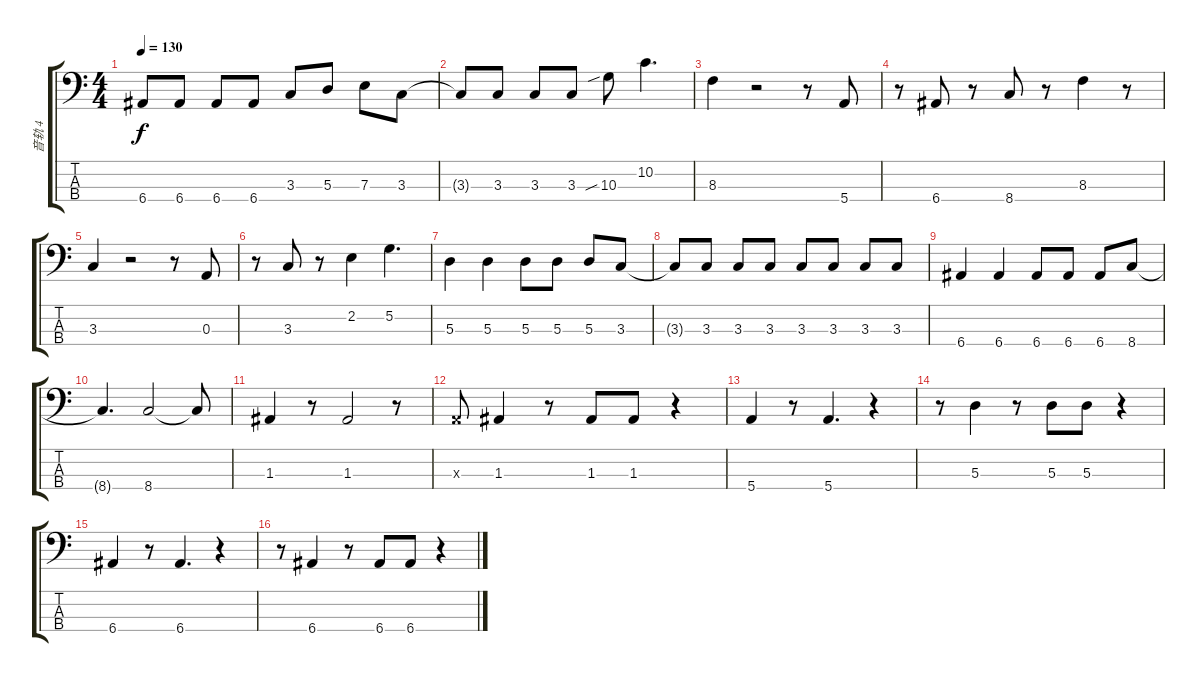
\track ("音轨 4" "音轨 4") {instrument electricbassfinger}
\staff {score tabs}
\tuning (G2 D2 A1 E1) {hide}
\ts (4 4)
\tempo 130
\clef f4
\ks c
6.4.8{dy f} 6.4.8 6.4.8 6.4.8 3.3.8 5.3.8 7.3.8 3.3.8 |
3.3{t}.8 3.3.8 3.3.8 3.3.8 10.3{sib}.8 10.2.4{d} |
8.3.4 r.2 r.8 5.4.8 |
r.8 6.4.8 r.8 8.4.8 r.8 8.3.4 r.8 |
3.3.4 r.2 r.8 0.3.8 |
r.8 3.3.8 r.8 2.2.4 5.2.4{d} |
5.3.4 5.3.4 5.3.8 5.3.8 5.3.8 3.3.8 |
3.3{t}.8 3.3.8 3.3.8 3.3.8 3.3.8 3.3.8 3.3.8 3.3.8 |
6.4.4 6.4.4 6.4.8 6.4.8 6.4.8 8.4.8 |
8.4{t}.4{d} 8.4.2 8.4{t}.8 |
1.3.4 r.8 1.3.2 r.8 |
0.3{x}.8 1.3.4 r.8 1.3.8 1.3.8 r.4 |
5.4.4 r.8 5.4.4{d} r.4 |
r.8 5.3.4 r.8 5.3.8 5.3.8 r.4 |
6.4.4 r.8 6.4.4{d} r.4 |
r.8 6.4.4 r.8 6.4.8 6.4.8 r.4
